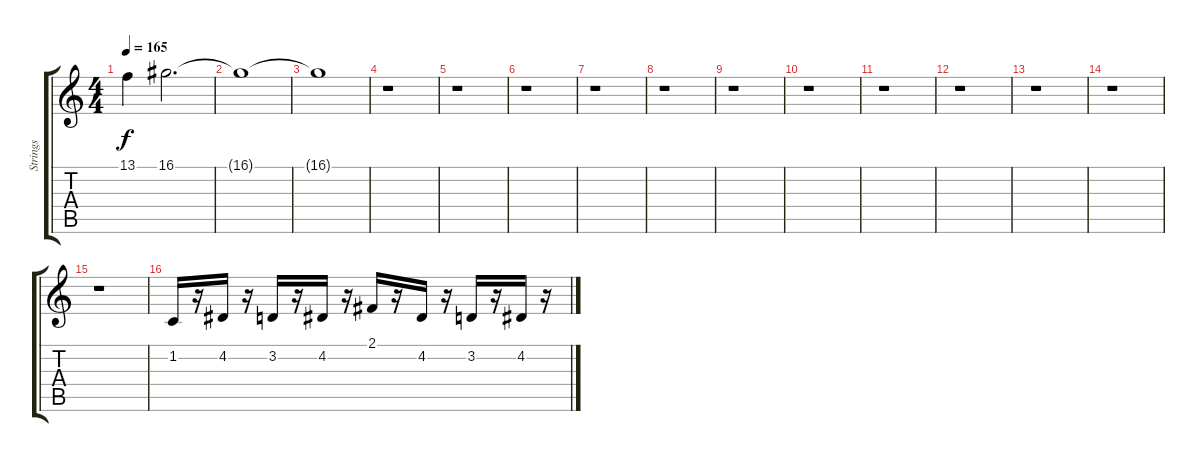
\track ("Strings" "Strings") {instrument stringensemble1}
\staff {score tabs}
\tuning (E4 B3 G3 D3 A2 E2) {hide}
\ts (4 4)
\tempo 165
\clef g2
\ks c
13.1.4{dy f} 16.1.2{d} |
16.1{t}.1 |
16.1{t}.1 |
r.1 |
r.1 |
r.1 |
r.1 |
r.1 |
r.1 |
r.1 |
r.1 |
r.1 |
r.1 |
r.1 |
r.1 |
1.2.16 r.16 4.2.16 r.16 3.2.16 r.16 4.2.16 r.16 2.1.16 r.16 4.2.16 r.16 3.2.16 r.16 4.2.16 r.16
